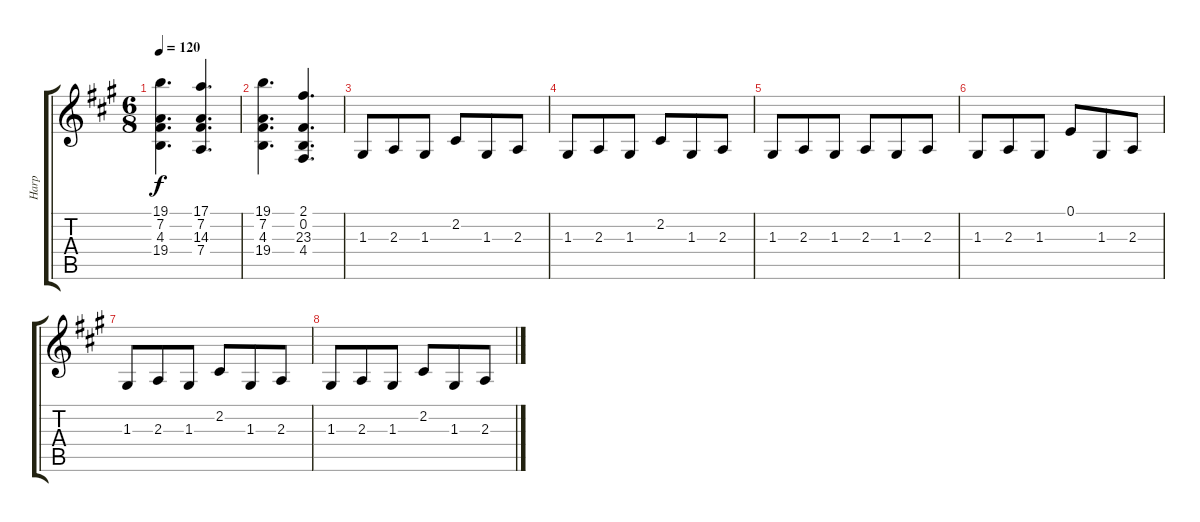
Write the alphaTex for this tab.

\track ("Harp" "Harp") {instrument orchestralharp}
\staff {score tabs}
\tuning (E4 B3 G3 D3 A2 E2) {hide}
\ts (6 8)
\tempo 120
\clef g2
\ks a
(19.1 7.2 4.3 19.4).4{d dy f} (17.1 7.2 14.3 7.4).4{d} |
(19.1 7.2 4.3 19.4).4{d} (2.1 0.2 23.3 4.4).4{d} |
1.3.8{volume 0} 2.3.8 1.3.8 2.2.8 1.3.8 2.3.8 |
1.3.8 2.3.8 1.3.8 2.2.8 1.3.8 2.3.8 |
1.3.8 2.3.8 1.3.8 2.3.8 1.3.8 2.3.8 |
1.3.8 2.3.8 1.3.8 0.1.8 1.3.8 2.3.8 |
1.3.8 2.3.8 1.3.8 2.2.8 1.3.8 2.3.8 |
1.3.8 2.3.8 1.3.8 2.2.8 1.3.8 2.3.8
